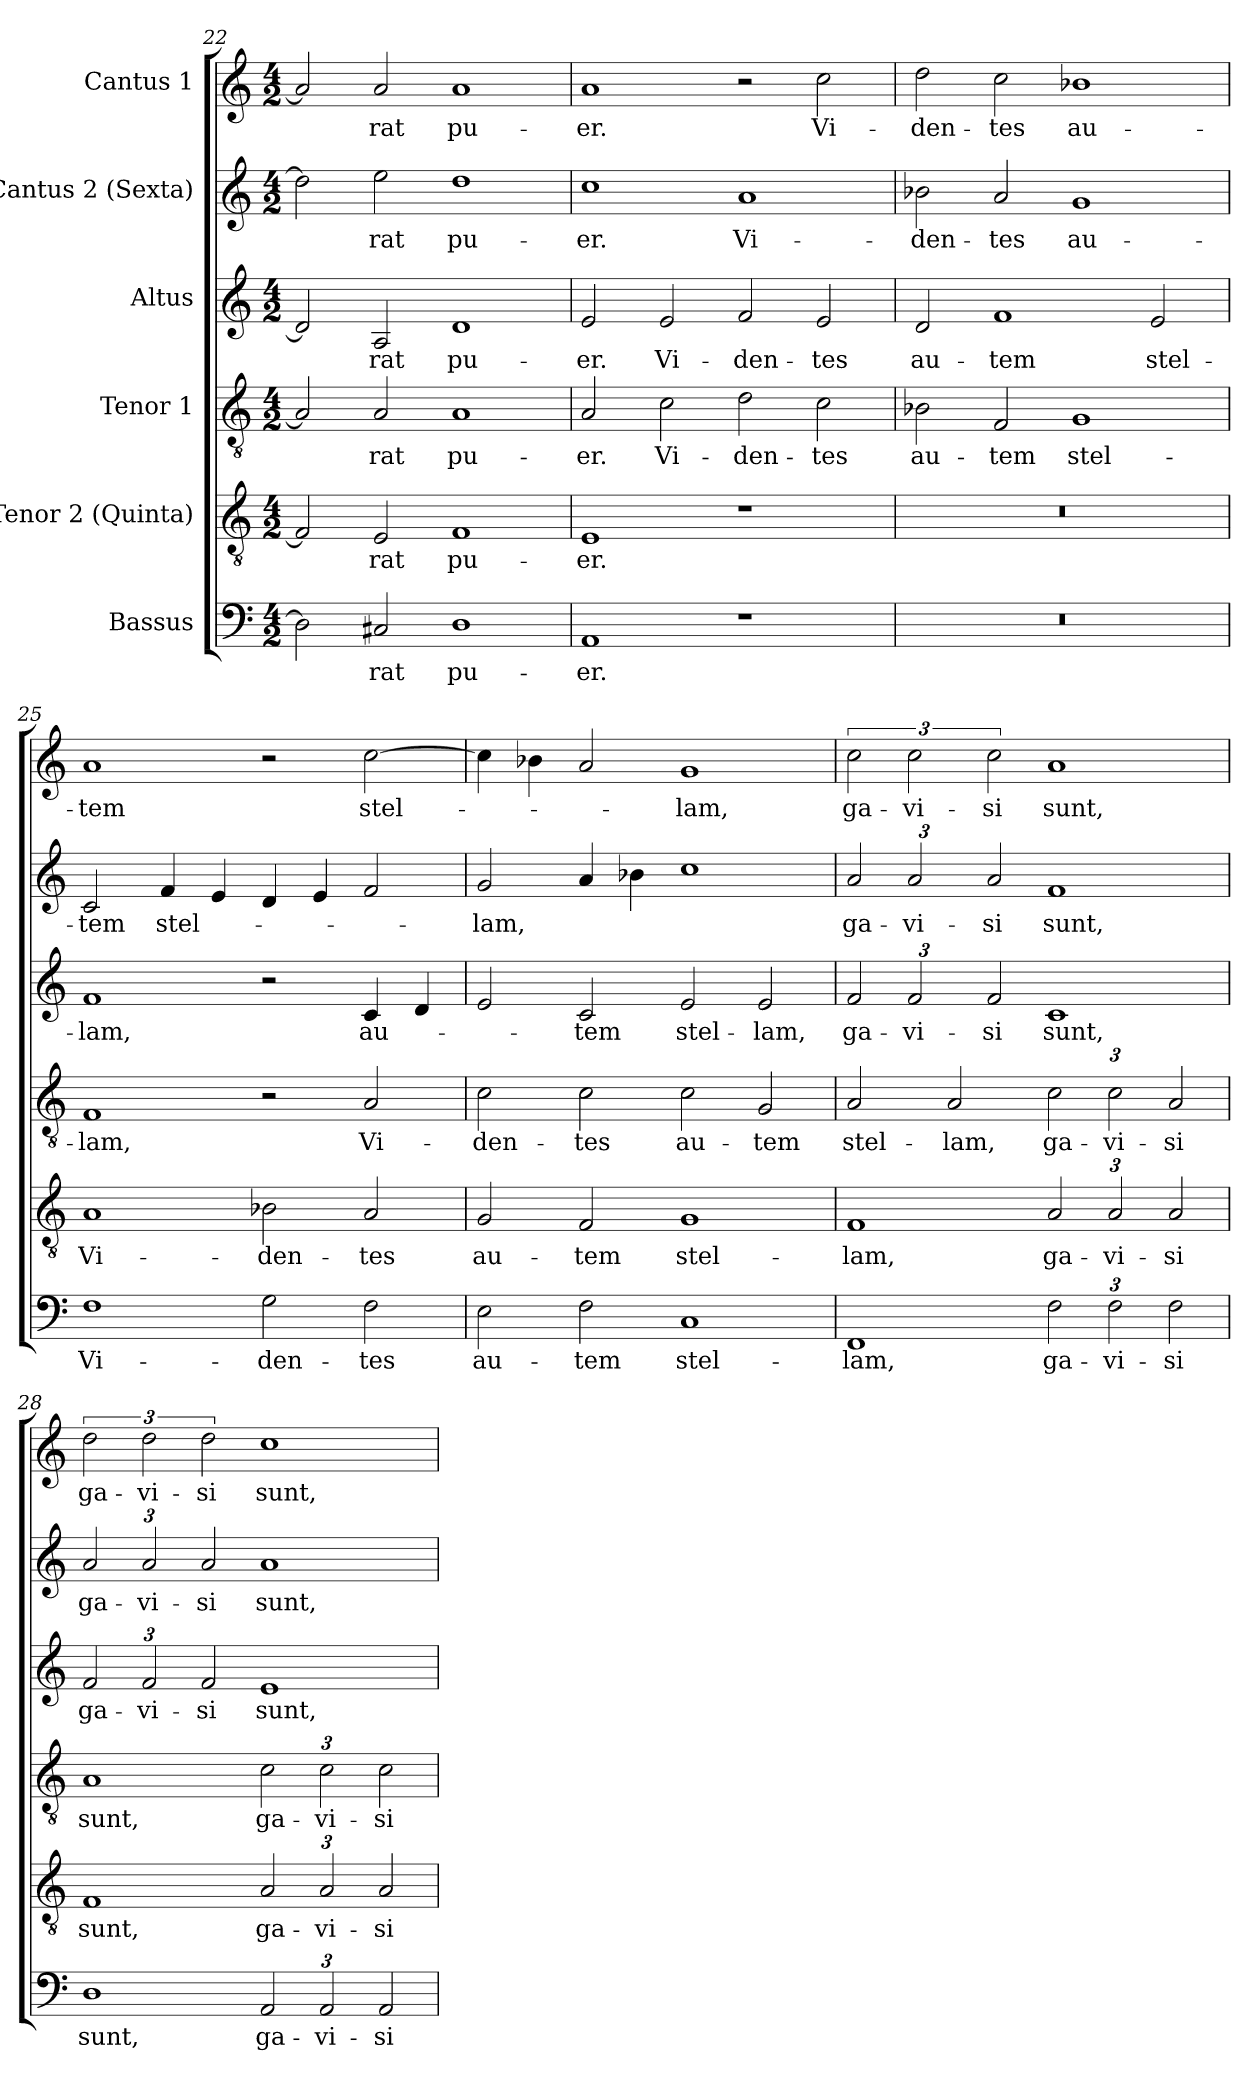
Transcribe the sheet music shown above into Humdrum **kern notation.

**kern	**text	**kern	**text	**kern	**text	**kern	**text	**kern	**text	**kern	**text
*part6	*part6	*part5	*part5	*part4	*part4	*part3	*part3	*part2	*part2	*part1	*part1
*staff6	*staff6	*staff5	*staff5	*staff4	*staff4	*staff3	*staff3	*staff2	*staff2	*staff1	*staff1
*I"Bassus	*	*I"Tenor 2 (Quinta)	*	*I"Tenor 1	*	*I"Altus	*	*I"Cantus 2 (Sexta)	*	*I"Cantus 1	*
*clefF4	*	*clefGv2	*	*clefGv2	*	*clefG2	*	*clefG2	*	*clefG2	*
*k[]	*	*k[]	*	*k[]	*	*k[]	*	*k[]	*	*k[]	*
*M4/2	*	*M4/2	*	*M4/2	*	*M4/2	*	*M4/2	*	*M4/2	*
=22	=22	=22	=22	=22	=22	=22	=22	=22	=22	=22	=22
2D\]	.	2F/]	.	2A/]	.	2d/]	.	2dd\]	.	2a/]	.
!	!LO:LY:b	!	!LO:LY:b	!	!LO:LY:b	!	!LO:LY:b	!	!LO:LY:b	!	!LO:LY:b
2C#X/	-rat	2E/	-rat	2A/	-rat	2A/	-rat	2ee\	-rat	2a/	-rat
!	!LO:LY:b	!	!LO:LY:b	!	!LO:LY:b	!	!LO:LY:b	!	!LO:LY:b	!	!LO:LY:b
1D	pu-	1F	pu-	1A	pu-	1d	pu-	1dd	pu-	1a	pu-
=23	=23	=23	=23	=23	=23	=23	=23	=23	=23	=23	=23
!	!LO:LY:b	!	!LO:LY:b	!	!LO:LY:b	!	!LO:LY:b	!	!LO:LY:b	!	!LO:LY:b
1AA	-er.	1E	-er.	2A/	-er.	2e/	-er.	1cc	-er.	1a	-er.
!	!	!	!	!	!LO:LY:b	!	!LO:LY:b	!	!	!	!
.	.	.	.	2c\	Vi-	2e/	Vi-	.	.	.	.
!	!	!	!	!	!LO:LY:b	!	!LO:LY:b	!	!LO:LY:b	!	!
1r	.	1r	.	2d\	-den-	2f/	-den-	1a	Vi-	2r	.
!	!	!	!	!	!LO:LY:b	!	!LO:LY:b	!	!	!	!LO:LY:b
.	.	.	.	2c\	-tes	2e/	-tes	.	.	2cc\	Vi-
=24	=24	=24	=24	=24	=24	=24	=24	=24	=24	=24	=24
!	!	!	!	!	!LO:LY:b	!	!LO:LY:b	!	!LO:LY:b	!	!LO:LY:b
0r	.	0r	.	2B-X\	au-	2d/	au-	2b-X\	-den-	2dd\	-den-
!	!	!	!	!	!LO:LY:b	!	!LO:LY:b	!	!LO:LY:b	!	!LO:LY:b
.	.	.	.	2F/	-tem	1f	-tem	2a/	-tes	2cc\	-tes
!	!	!	!	!	!LO:LY:b	!	!	!	!LO:LY:b	!	!LO:LY:b
.	.	.	.	1G	stel-	.	.	1g	au-	1b-X	au-
!	!	!	!	!	!	!	!LO:LY:b	!	!	!	!
.	.	.	.	.	.	2e/	stel-	.	.	.	.
!!LO:LB:g=z
=25	=25	=25	=25	=25	=25	=25	=25	=25	=25	=25	=25
!	!LO:LY:b	!	!LO:LY:b	!	!LO:LY:b	!	!LO:LY:b	!	!LO:LY:b	!	!LO:LY:b
1F	Vi-	1A	Vi-	1F	-lam,	1f	-lam,	2c/	-tem	1a	-tem
!	!	!	!	!	!	!	!	!	!LO:LY:b	!	!
.	.	.	.	.	.	.	.	4f/	stel-	.	.
.	.	.	.	.	.	.	.	4e/	.	.	.
!	!LO:LY:b	!	!LO:LY:b	!	!	!	!	!	!	!	!
2G\	-den-	2B-X\	-den-	2r	.	2r	.	4d/	.	2r	.
.	.	.	.	.	.	.	.	4e/	.	.	.
!	!LO:LY:b	!	!LO:LY:b	!	!LO:LY:b	!	!LO:LY:b	!	!	!	!LO:LY:b
2F\	-tes	2A/	-tes	2A/	Vi-	4c/	au-	2f/	.	[2cc\	stel-
.	.	.	.	.	.	4d/	.	.	.	.	.
=26	=26	=26	=26	=26	=26	=26	=26	=26	=26	=26	=26
!	!LO:LY:b	!	!LO:LY:b	!	!LO:LY:b	!	!	!	!LO:LY:b	!	!
2E\	au-	2G/	au-	2c\	-den-	2e/	.	2g/	-lam,	4cc\]	.
.	.	.	.	.	.	.	.	.	.	4b-X\	.
!	!LO:LY:b	!	!LO:LY:b	!	!LO:LY:b	!	!LO:LY:b	!	!	!	!
2F\	-tem	2F/	-tem	2c\	-tes	2c/	-tem	4a/	.	2a/	.
.	.	.	.	.	.	.	.	4b-X\	.	.	.
!	!LO:LY:b	!	!LO:LY:b	!	!LO:LY:b	!	!LO:LY:b	!	!	!	!LO:LY:b
1C	stel-	1G	stel-	2c\	au-	2e/	stel-	1cc	.	1g	-lam,
!	!	!	!	!	!LO:LY:b	!	!LO:LY:b	!	!	!	!
.	.	.	.	2G/	-tem	2e/	-lam,	.	.	.	.
=27	=27	=27	=27	=27	=27	=27	=27	=27	=27	=27	=27
!	!LO:LY:b	!	!LO:LY:b	!	!LO:LY:b	!	!	!	!	!	!
*	*	*	*	*	*	*Xbrackettup	*	*	*	*	*
!	!	!	!	!	!	!	!LO:LY:b	!	!	!	!
*	*	*	*	*	*	*	*	*Xbrackettup	*	*	*
!	!	!	!	!	!	!	!	!	!LO:LY:b	!	!LO:LY:b
1FF	-lam,	1F	-lam,	2A/	stel-	3f/	ga-	3a/	ga-	3cc\	ga-
!	!	!	!	!	!	!	!LO:LY:b	!	!LO:LY:b	!	!LO:LY:b
.	.	.	.	.	.	3f/	-vi-	3a/	-vi-	3cc\	-vi-
!	!	!	!	!	!LO:LY:b	!	!	!	!	!	!
.	.	.	.	2A/	-lam,	.	.	.	.	.	.
!	!	!	!	!	!	!	!LO:LY:b	!	!LO:LY:b	!	!LO:LY:b
.	.	.	.	.	.	3f/	-si	3a/	-si	3cc\	-si
*Xbrackettup	*	*	*	*	*	*	*	*	*	*	*
!	!LO:LY:b	!	!	!	!	!	!	!	!	!	!
*	*	*Xbrackettup	*	*	*	*	*	*	*	*	*
!	!	!	!LO:LY:b	!	!	!	!	!	!	!	!
*	*	*	*	*Xbrackettup	*	*	*	*	*	*	*
!	!	!	!	!	!LO:LY:b	!	!LO:LY:b	!	!LO:LY:b	!	!LO:LY:b
3F\	ga-	3A/	ga-	3c\	ga-	1c	sunt,	1f	sunt,	1a	sunt,
!	!LO:LY:b	!	!LO:LY:b	!	!LO:LY:b	!	!	!	!	!	!
3F\	-vi-	3A/	-vi-	3c\	-vi-	.	.	.	.	.	.
!	!LO:LY:b	!	!LO:LY:b	!	!LO:LY:b	!	!	!	!	!	!
3F\	-si	3A/	-si	3A/	-si	.	.	.	.	.	.
=28	=28	=28	=28	=28	=28	=28	=28	=28	=28	=28	=28
!	!LO:LY:b	!	!LO:LY:b	!	!LO:LY:b	!	!LO:LY:b	!	!LO:LY:b	!	!LO:LY:b
1D	sunt,	1F	sunt,	1A	sunt,	3f/	ga-	3a/	ga-	3dd\	ga-
!	!	!	!	!	!	!	!LO:LY:b	!	!LO:LY:b	!	!LO:LY:b
.	.	.	.	.	.	3f/	-vi-	3a/	-vi-	3dd\	-vi-
!	!	!	!	!	!	!	!LO:LY:b	!	!LO:LY:b	!	!LO:LY:b
.	.	.	.	.	.	3f/	-si	3a/	-si	3dd\	-si
!	!LO:LY:b	!	!LO:LY:b	!	!LO:LY:b	!	!LO:LY:b	!	!LO:LY:b	!	!LO:LY:b
3AA/	ga-	3A/	ga-	3c\	ga-	1e	sunt,	1a	sunt,	1cc	sunt,
!	!LO:LY:b	!	!LO:LY:b	!	!LO:LY:b	!	!	!	!	!	!
3AA/	-vi-	3A/	-vi-	3c\	-vi-	.	.	.	.	.	.
!	!LO:LY:b	!	!LO:LY:b	!	!LO:LY:b	!	!	!	!	!	!
3AA/	-si	3A/	-si	3c\	-si	.	.	.	.	.	.
=	=	=	=	=	=	=	=	=	=	=	=
*-	*-	*-	*-	*-	*-	*-	*-	*-	*-	*-	*-
